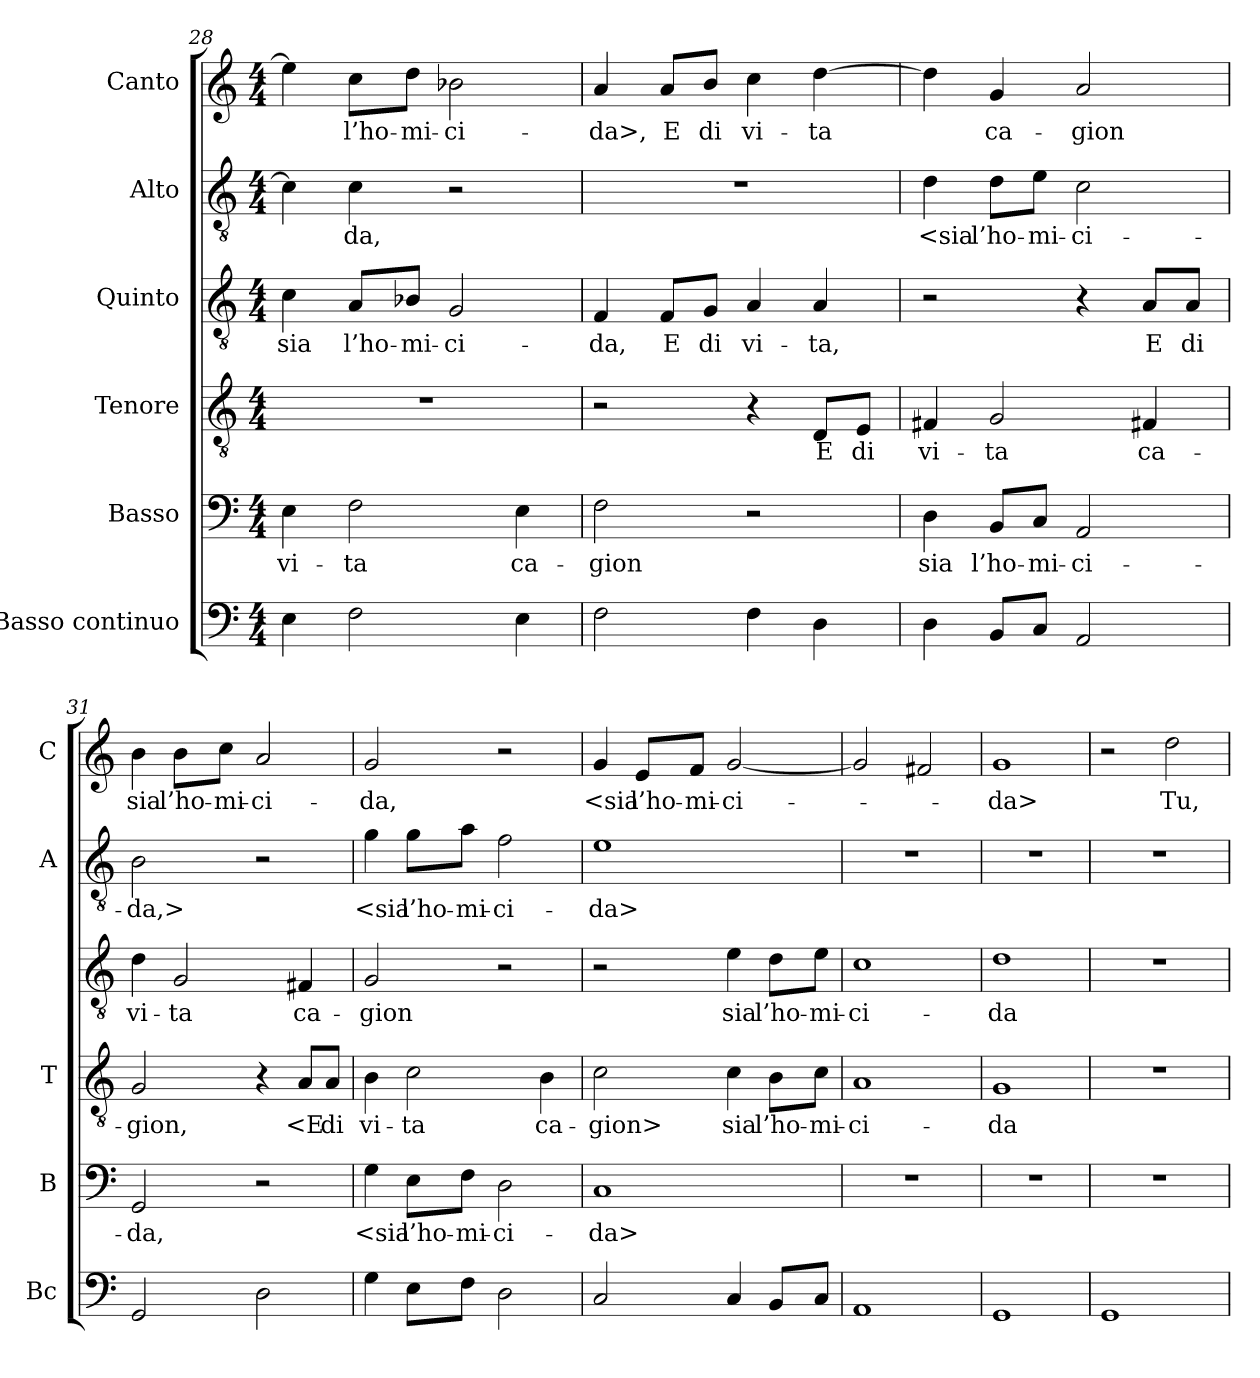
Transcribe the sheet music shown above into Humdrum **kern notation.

**kern	**kern	**text	**kern	**text	**kern	**text	**kern	**text	**kern	**text
*part6	*part5	*part5	*part4	*part4	*part3	*part3	*part2	*part2	*part1	*part1
*staff6	*staff5	*staff5	*staff4	*staff4	*staff3	*staff3	*staff2	*staff2	*staff1	*staff1
*I"Basso continuo	*I"Basso	*	*I"Tenore	*	*I"Quinto	*	*I"Alto	*	*I"Canto	*
*I'Bc	*I'B	*	*I'T	*	*	*	*I'A	*	*I'C	*
*clefF4	*clefF4	*	*clefGv2	*	*clefGv2	*	*clefGv2	*	*clefG2	*
*k[]	*k[]	*	*k[]	*	*k[]	*	*k[]	*	*k[]	*
*C:	*C:	*	*C:	*	*C:	*	*C:	*	*C:	*
*M4/4	*M4/4	*	*M4/4	*	*M4/4	*	*M4/4	*	*M4/4	*
=28	=28	=28	=28	=28	=28	=28	=28	=28	=28	=28
4E	4E	vi-	1r	.	4c	sia	4c]	.	4ee]	.
2F	2F	-ta	.	.	8A/L	l’ho-	4c	-da,	8cc\L	l’ho-
.	.	.	.	.	8B-X/J	-mi-	.	.	8dd\J	-mi-
.	.	.	.	.	2G	-ci-	2r	.	2b-X	-ci-
4E	4E	ca-	.	.	.	.	.	.	.	.
=29	=29	=29	=29	=29	=29	=29	=29	=29	=29	=29
2F	2F	-gion	2r	.	4F	-da,	1r	.	4a	-da>,
.	.	.	.	.	8F/L	E	.	.	8a/L	E
.	.	.	.	.	8G/J	di	.	.	8b/J	di
4F	2r	.	4r	.	4A	vi-	.	.	4cc	vi-
4D	.	.	8D/L	E	4A	-ta,	.	.	[4dd	-ta
.	.	.	8E/J	di	.	.	.	.	.	.
=30	=30	=30	=30	=30	=30	=30	=30	=30	=30	=30
4D	4D	sia	4F#X	vi-	2r	.	4d	<sia	4dd]	.
8BB/L	8BB/L	l’ho-	2G	-ta	.	.	8d\L	l’ho-	4g	ca-
8C/J	8C/J	-mi-	.	.	.	.	8e\J	-mi-	.	.
2AA	2AA	-ci-	.	.	4r	.	2c	-ci-	2a	-gion
.	.	.	4F#X	ca-	8A/L	E	.	.	.	.
.	.	.	.	.	8A/J	di	.	.	.	.
=31	=31	=31	=31	=31	=31	=31	=31	=31	=31	=31
2GG	2GG	-da,	2G	-gion,	4d	vi-	2B	-da,>	4b	sia
.	.	.	.	.	2G	-ta	.	.	8b\L	l’ho-
.	.	.	.	.	.	.	.	.	8cc\J	-mi-
2D	2r	.	4r	.	.	.	2r	.	2a	-ci-
.	.	.	8A/L	<E	4F#X	ca-	.	.	.	.
.	.	.	8A/J	di	.	.	.	.	.	.
=32	=32	=32	=32	=32	=32	=32	=32	=32	=32	=32
4G	4G	<sia	4B	vi-	2G	-gion	4g	<sia	2g	-da,
8E\L	8E\L	l’ho-	2c	-ta	.	.	8g\L	l’ho-	.	.
8F\J	8F\J	-mi-	.	.	.	.	8a\J	-mi-	.	.
2D	2D	-ci-	.	.	2r	.	2f	-ci-	2r	.
.	.	.	4B	ca-	.	.	.	.	.	.
=33	=33	=33	=33	=33	=33	=33	=33	=33	=33	=33
2C	1C	-da>	2c	-gion>	2r	.	1e	-da>	4g	<sia
.	.	.	.	.	.	.	.	.	8e/L	l’ho-
.	.	.	.	.	.	.	.	.	8f/J	-mi-
4C	.	.	4c	sia	4e	sia	.	.	[2g	-ci-
8BB/L	.	.	8B\L	l’ho-	8d\L	l’ho-	.	.	.	.
8C/J	.	.	8c\J	-mi-	8e\J	-mi-	.	.	.	.
=34	=34	=34	=34	=34	=34	=34	=34	=34	=34	=34
1AA	1r	.	1A	-ci-	1c	-ci-	1r	.	2g]	.
.	.	.	.	.	.	.	.	.	2f#X	.
=35	=35	=35	=35	=35	=35	=35	=35	=35	=35	=35
1GG	1r	.	1G	-da	1d	-da	1r	.	1g	-da>
=36	=36	=36	=36	=36	=36	=36	=36	=36	=36	=36
1GG	1r	.	1r	.	1r	.	1r	.	2r	.
.	.	.	.	.	.	.	.	.	2dd	Tu,
=	=	=	=	=	=	=	=	=	=	=
*-	*-	*-	*-	*-	*-	*-	*-	*-	*-	*-
